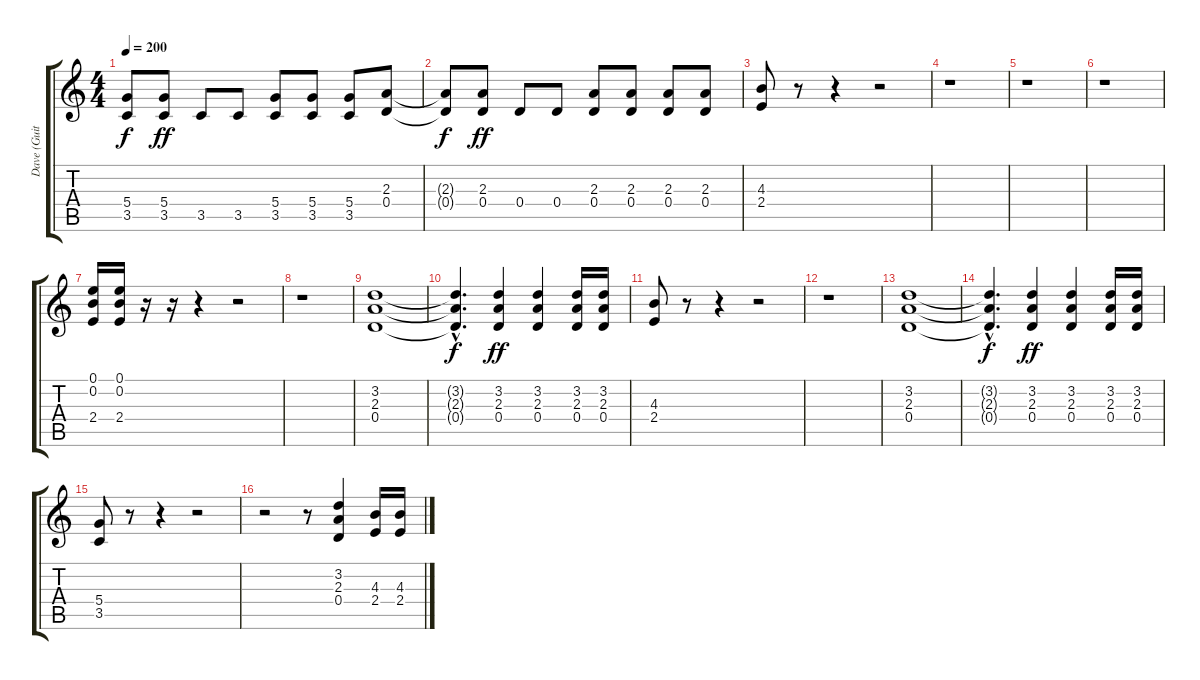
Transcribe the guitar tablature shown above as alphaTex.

\track ("Dave (Guitar 1)" "Dave (Guit") {instrument distortionguitar}
\staff {score tabs}
\tuning (E4 B3 G3 D3 A2 E2) {hide}
\ts (4 4)
\tempo 200
\clef g2
\ks c
(5.4{t} 3.5{t}).8{dy f} (5.4 3.5).8{dy ff} 3.5.8 3.5.8 (5.4 3.5).8 (5.4 3.5).8 (5.4 3.5).8 (2.3 0.4).8 |
(2.3{t} 0.4{t}).8{dy f} (2.3 0.4).8{dy ff} 0.4.8 0.4.8 (2.3 0.4).8 (2.3 0.4).8 (2.3 0.4).8 (2.3 0.4).8 |
(4.3 2.4).8 r.8 r.4 r.2 |
r.1 |
r.1 |
r.1 |
(0.1 0.2 2.4).16 (0.1 0.2 2.4).16 r.16 r.16 r.4 r.2 |
r.1 |
(3.2 2.3 0.4).1 |
(3.2{hac t} 2.3{hac t} 0.4{hac t}).4{d dy f} (3.2 2.3 0.4).4{dy ff} (3.2 2.3 0.4).4 (3.2 2.3 0.4).16 (3.2 2.3 0.4).16 |
(4.3 2.4).8 r.8 r.4 r.2 |
r.1 |
(3.2 2.3 0.4).1 |
(3.2{hac t} 2.3{hac t} 0.4{hac t}).4{d dy f} (3.2 2.3 0.4).4{dy ff} (3.2 2.3 0.4).4 (3.2 2.3 0.4).16 (3.2 2.3 0.4).16 |
(5.4 3.5).8 r.8 r.4 r.2 |
r.2 r.8 (3.2 2.3 0.4).4 (4.3 2.4).16 (4.3 2.4).16
